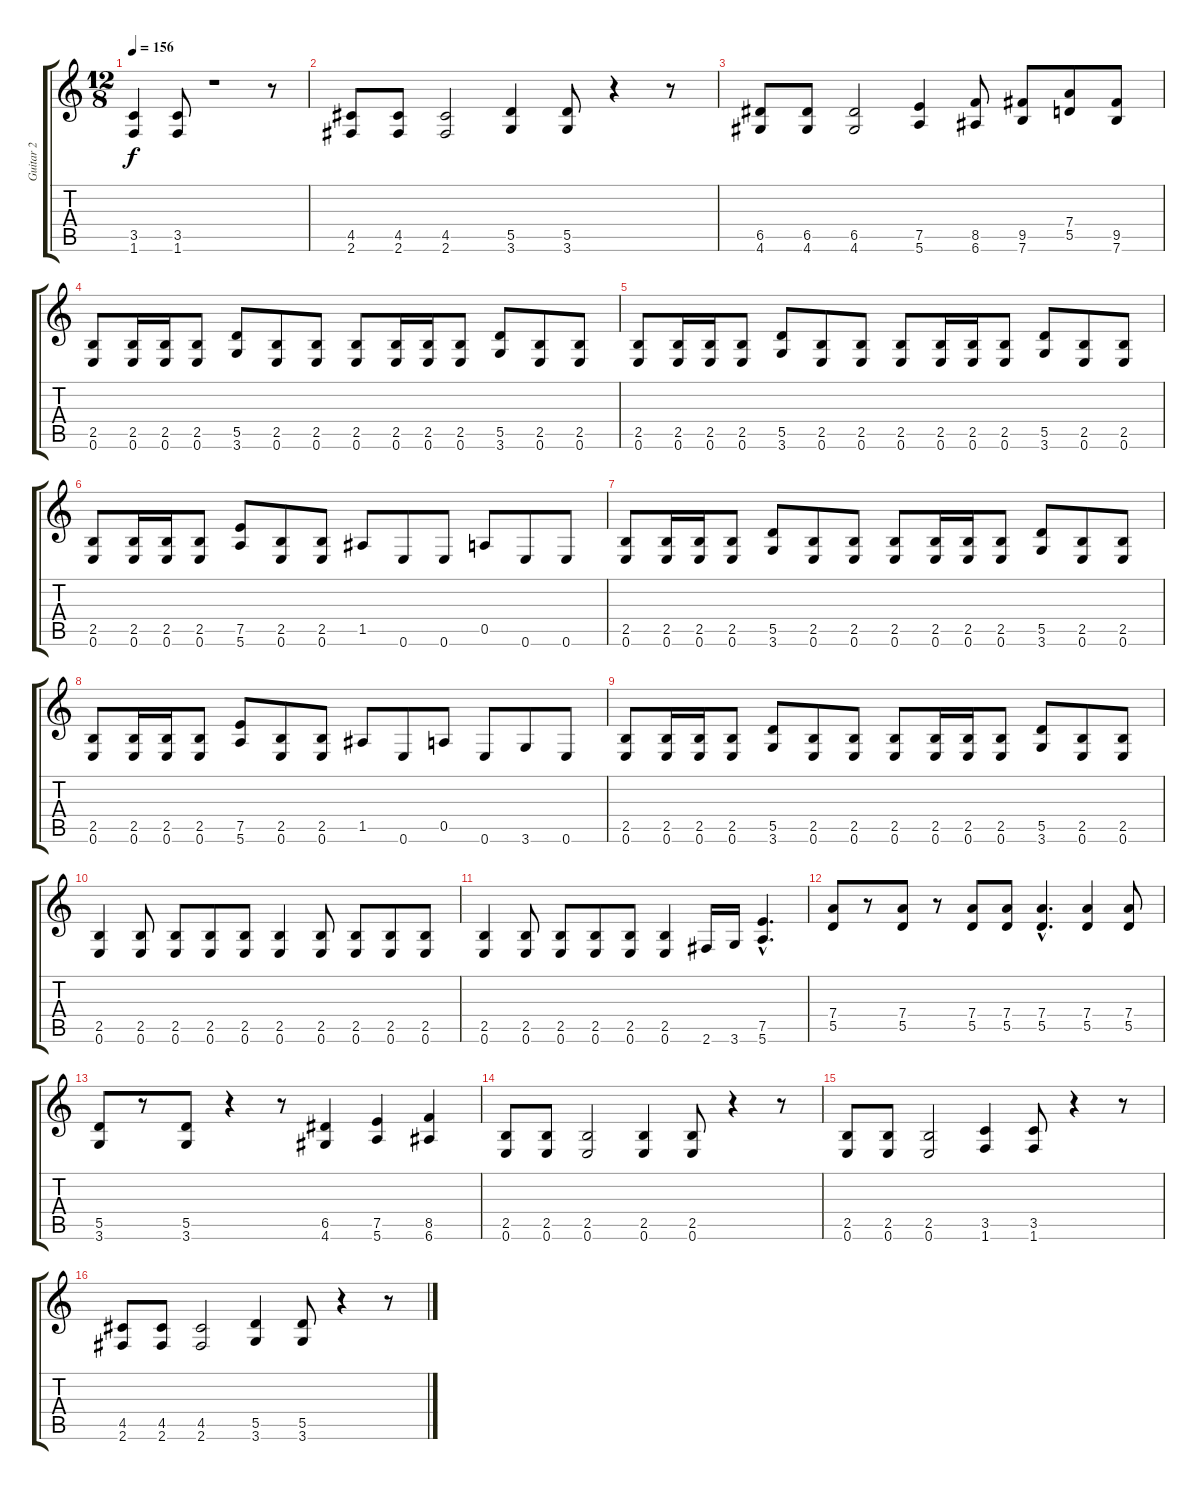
\track ("Guitar 2" "Guitar 2") {instrument distortionguitar}
\staff {score tabs}
\tuning (E4 B3 G3 D3 A2 E2) {hide}
\ts (12 8)
\tempo 156
\clef g2
\ks c
(3.5 1.6).4{dy f} (3.5 1.6).8 r.1 r.8 |
(4.5 2.6).8 (4.5 2.6).8 (4.5 2.6).2 (5.5 3.6).4 (5.5 3.6).8 r.4 r.8 |
(6.5 4.6).8 (6.5 4.6).8 (6.5 4.6).2 (7.5 5.6).4 (8.5 6.6).8 (9.5 7.6).8 (7.4 5.5).8 (9.5 7.6).8 |
(2.5 0.6).8 (2.5 0.6).16 (2.5 0.6).16 (2.5 0.6).8 (5.5 3.6).8 (2.5 0.6).8 (2.5 0.6).8 (2.5 0.6).8 (2.5 0.6).16 (2.5 0.6).16 (2.5 0.6).8 (5.5 3.6).8 (2.5 0.6).8 (2.5 0.6).8 |
(2.5 0.6).8 (2.5 0.6).16 (2.5 0.6).16 (2.5 0.6).8 (5.5 3.6).8 (2.5 0.6).8 (2.5 0.6).8 (2.5 0.6).8 (2.5 0.6).16 (2.5 0.6).16 (2.5 0.6).8 (5.5 3.6).8 (2.5 0.6).8 (2.5 0.6).8 |
(2.5 0.6).8 (2.5 0.6).16 (2.5 0.6).16 (2.5 0.6).8 (7.5 5.6).8 (2.5 0.6).8 (2.5 0.6).8 1.5.8 0.6.8 0.6.8 0.5.8 0.6.8 0.6.8 |
(2.5 0.6).8 (2.5 0.6).16 (2.5 0.6).16 (2.5 0.6).8 (5.5 3.6).8 (2.5 0.6).8 (2.5 0.6).8 (2.5 0.6).8 (2.5 0.6).16 (2.5 0.6).16 (2.5 0.6).8 (5.5 3.6).8 (2.5 0.6).8 (2.5 0.6).8 |
(2.5 0.6).8 (2.5 0.6).16 (2.5 0.6).16 (2.5 0.6).8 (7.5 5.6).8 (2.5 0.6).8 (2.5 0.6).8 1.5.8 0.6.8 0.5.8 0.6.8 3.6.8 0.6.8 |
(2.5 0.6).8 (2.5 0.6).16 (2.5 0.6).16 (2.5 0.6).8 (5.5 3.6).8 (2.5 0.6).8 (2.5 0.6).8 (2.5 0.6).8 (2.5 0.6).16 (2.5 0.6).16 (2.5 0.6).8 (5.5 3.6).8 (2.5 0.6).8 (2.5 0.6).8 |
(2.5 0.6).4 (2.5 0.6).8 (2.5 0.6).8 (2.5 0.6).8 (2.5 0.6).8 (2.5 0.6).4 (2.5 0.6).8 (2.5 0.6).8 (2.5 0.6).8 (2.5 0.6).8 |
(2.5 0.6).4 (2.5 0.6).8 (2.5 0.6).8 (2.5 0.6).8 (2.5 0.6).8 (2.5 0.6).4 2.6.16 3.6.16 (7.5{hac} 5.6{hac}).4{d} |
(7.4 5.5).8 r.8 (7.4 5.5).8 r.8 (7.4 5.5).8 (7.4 5.5).8 (7.4{hac} 5.5{hac}).4{d} (7.4 5.5).4 (7.4 5.5).8 |
(5.5 3.6).8 r.8 (5.5 3.6).8 r.4 r.8 (6.5 4.6).4 (7.5 5.6).4 (8.5 6.6).4 |
(2.5 0.6).8 (2.5 0.6).8 (2.5 0.6).2 (2.5 0.6).4 (2.5 0.6).8 r.4 r.8 |
(2.5 0.6).8 (2.5 0.6).8 (2.5 0.6).2 (3.5 1.6).4 (3.5 1.6).8 r.4 r.8 |
(4.5 2.6).8 (4.5 2.6).8 (4.5 2.6).2 (5.5 3.6).4 (5.5 3.6).8 r.4 r.8
